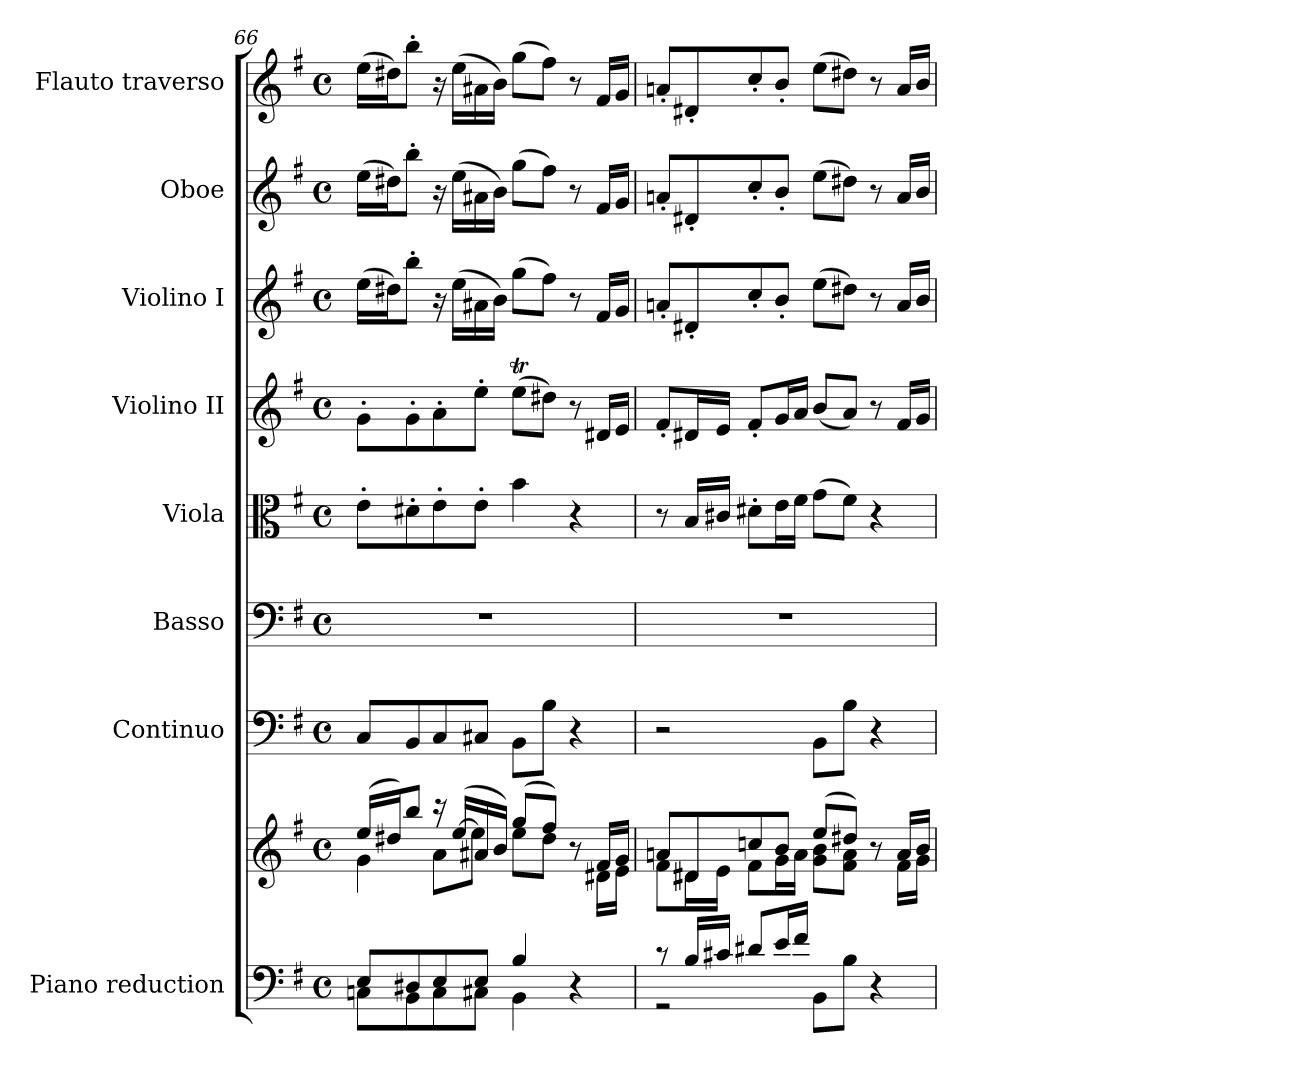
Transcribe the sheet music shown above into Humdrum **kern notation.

**kern	**kern	**kern	**kern	**kern	**kern	**kern	**kern	**kern
*part8	*part8	*part7	*part6	*part5	*part4	*part3	*part2	*part1
*staff9	*staff8	*staff7	*staff6	*staff5	*staff4	*staff3	*staff2	*staff1
*I"Piano reduction	*	*I"Continuo	*I"Basso	*I"Viola	*I"Violino II	*I"Violino I	*I"Oboe	*I"Flauto traverso
*I'Pno	*	*	*	*I'Vla	*I'Vln	*I'Vln	*I'Ob	*I'Fl
*clefF4	*clefG2	*clefF4	*clefF4	*clefC3	*clefG2	*clefG2	*clefG2	*clefG2
*k[f#]	*k[f#]	*k[f#]	*k[f#]	*k[f#]	*k[f#]	*k[f#]	*k[f#]	*k[f#]
*M4/4	*M4/4	*M4/4	*M4/4	*M4/4	*M4/4	*M4/4	*M4/4	*M4/4
*met(c)	*met(c)	*met(c)	*met(c)	*met(c)	*met(c)	*met(c)	*met(c)	*met(c)
=66	=66	=66	=66	=66	=66	=66	=66	=66
*^	*^	*	*	*	*	*	*	*
8E/L	8Cn\L	(16ee/LL	4g\	8C/L	1r	8e'\L	8g'\L	(16ee\LL	(16ee\LL	(16ee\LL
.	.	16dd#X/J)	.	.	.	.	.	16dd#X\J)	16dd#X\J)	16dd#X\J)
8D#X/	8BB\	8bb/J	.	8BB/	.	8d#X'\	8g'\	8bb'\J	8bb'\J	8bb'\J
8E/	8C\	16r	8a\L	8C/	.	8e'\	8a'\	16r	16r	16r
.	.	([<16ee/LL	.	.	.	.	.	(16ee\LL	(16ee\LL	(16ee\LL
8E/J	8C#X\J	16a#X/	8ee\J]	8C#X/J	.	8e'\J	8ee'\J	16a#X\	16a#X\	16a#X\
.	.	16b/JJ)	.	.	.	.	.	16b\JJ)	16b\JJ)	16b\JJ)
4B/	4BB\	(8gg/L	8ee\L	8BB\L	.	4b\	(8eeT\L	(8gg\L	(8gg\L	(8gg\L
.	.	8ff#/J)	8dd#\J	8B\J	.	.	8dd#X\J)	8ff#\J)	8ff#\J)	8ff#\J)
4r	4ryy	8r	8ryy	4r	.	4r	8r	8r	8r	8r
.	.	16f#/LL	16d#X\LL	.	.	.	16d#X/LL	16f#/LL	16f#/LL	16f#/LL
.	.	16g/JJ	16e\JJ	.	.	.	16e/JJ	16g/JJ	16g/JJ	16g/JJ
=67	=67	=67	=67	=67	=67	=67	=67	=67	=67	=67
8r	2r	8an/L	8f#\L	2r	1r	8r	8f#'/L	8an'/L	8an'/L	8an'/L
16B/LL	.	8d#X/	16d#\L	.	.	16B/LL	16d#X/L	8d#X'/	8d#X'/	8d#X'/
16c#X/JJ	.	.	16e\JJ	.	.	16c#X/JJ	16e/JJ	.	.	.
8d#X/L	.	8ccn/	8f#\L	.	.	8d#X'\L	8f#'/L	8cc'/	8cc'/	8cc'/
16e/L	.	8b/J	16g\L	.	.	16e\L	16g/L	8b'/J	8b'/J	8b'/J
16f#/JJ	.	.	16a\JJ	.	.	16f#\JJ	16a/JJ	.	.	.
4ryy	8BB\L	(8ee/L	8g\ 8b\L	8BB\L	.	(8g\L	(8b/L	(8ee\L	(8ee\L	(8ee\L
.	8B\J	8dd#X/J)	8f#\ 8a\J	8B\J	.	8f#\J)	8a/J)	8dd#X\J)	8dd#X\J)	8dd#X\J)
4r	4ryy	8r	8ryy	4r	.	4r	8r	8r	8r	8r
.	.	16a/LL	16f#\LL	.	.	.	16f#/LL	16a/LL	16a/LL	16a/LL
.	.	16b/JJ	16g\JJ	.	.	.	16g/JJ	16b/JJ	16b/JJ	16b/JJ
*v	*v	*	*	*	*	*	*	*	*	*
*	*v	*v	*	*	*	*	*	*	*
=	=	=	=	=	=	=	=	=
*-	*-	*-	*-	*-	*-	*-	*-	*-
